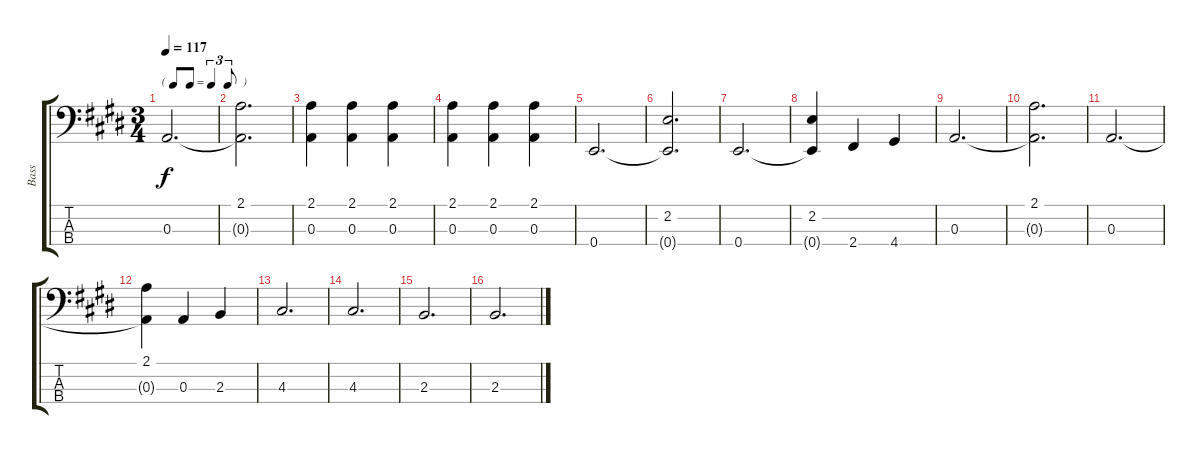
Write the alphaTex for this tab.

\track ("Bass" "Bass") {instrument electricbassfinger}
\staff {score tabs}
\tuning (G2 D2 A1 E1) {hide}
\ts (3 4)
\tf triplet8th
\tempo 117
\clef f4
\ks e
0.3.2{d dy f} |
(2.1 0.3{t}).2{d} |
(2.1 0.3).4 (2.1 0.3).4 (2.1 0.3).4 |
(2.1 0.3).4 (2.1 0.3).4 (2.1 0.3).4 |
0.4.2{d} |
(2.2 0.4{t}).2{d} |
0.4.2{d} |
(2.2 0.4{t}).4 2.4.4 4.4.4 |
0.3.2{d} |
(2.1 0.3{t}).2{d} |
0.3.2{d} |
(2.1 0.3{t}).4 0.3.4 2.3.4 |
4.3.2{d} |
4.3.2{d} |
2.3.2{d} |
2.3.2{d}
